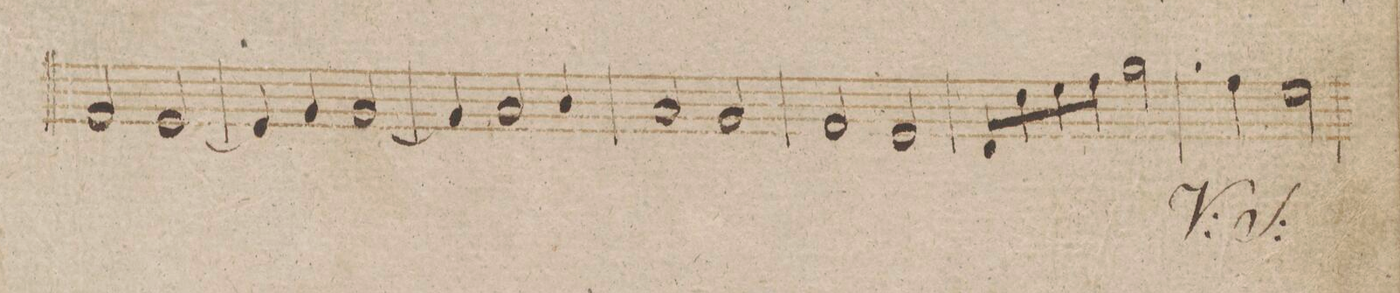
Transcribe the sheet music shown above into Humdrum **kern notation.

**kern	**dynam
*I"Clarinetto 2do in B.	*
*clefG2	*
*k[b-]	*
*met(c)	*
*M4/4	*
2e/	.
[2d/	.
=247	=247
4d/]	.
4f/	.
[2f/	.
=248	=248
4f/]	.
2g/	.
4a/	.
=249	=249
2g/	.
2f/	.
=250	=250
2e/	.
2d/	.
=251	=251
8c/L	.
8cc\	.
8dd\	.
8ee\J	.
2.ff\	.
=252	=252
4ee\	.
2dd\	.
=253	=253
*-	*-
